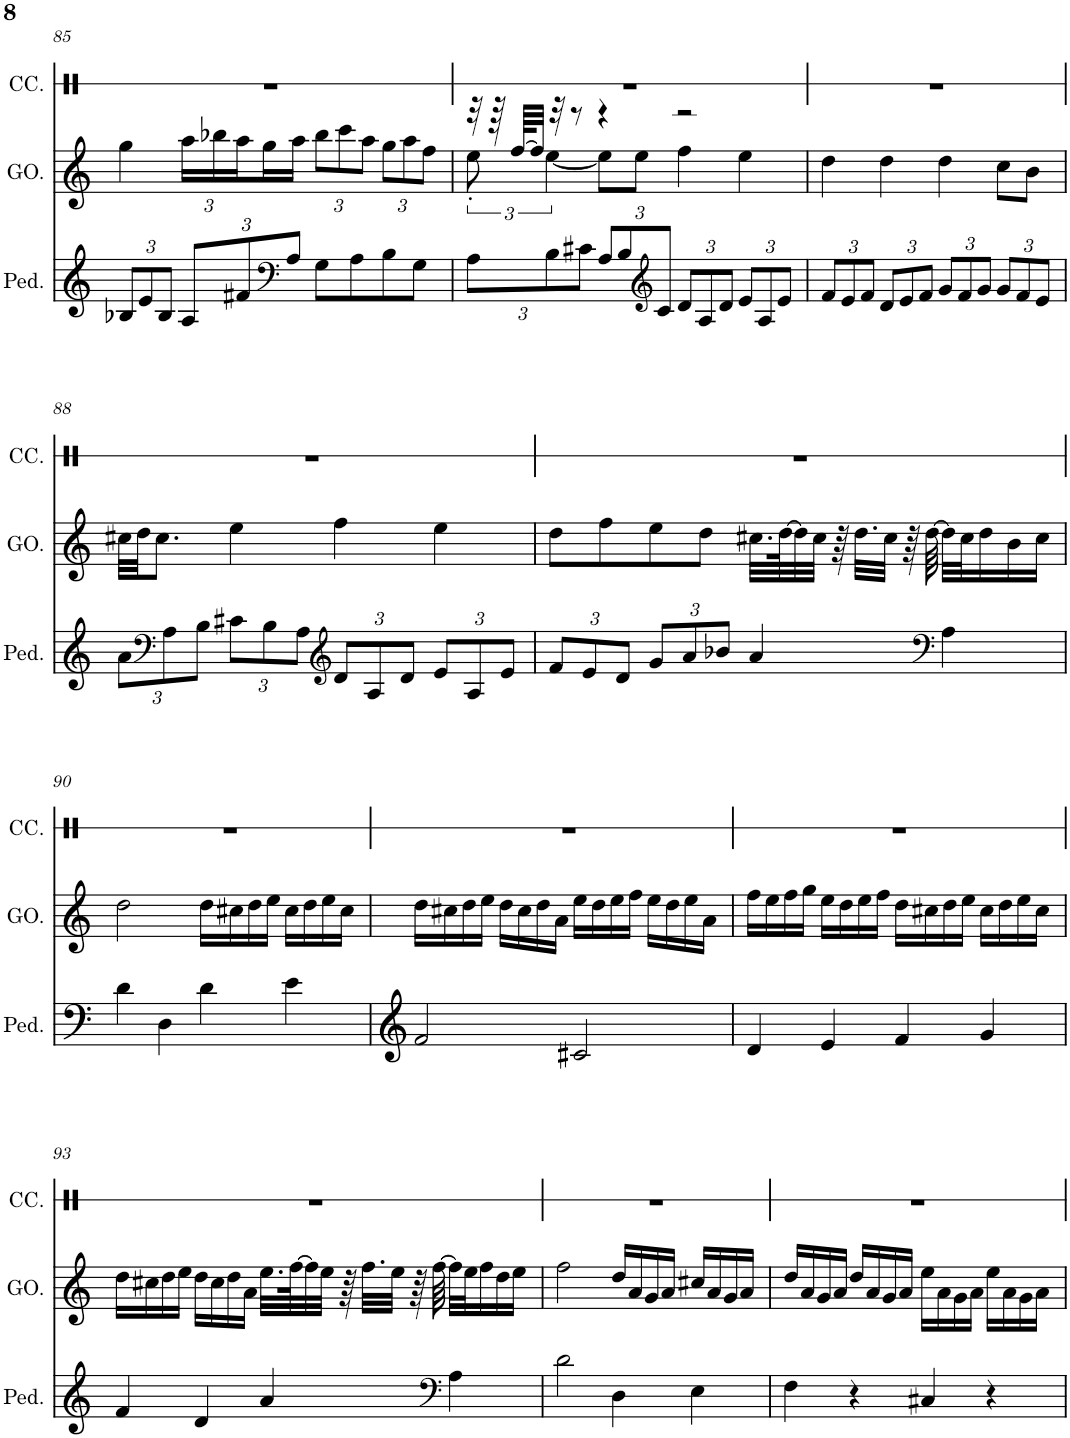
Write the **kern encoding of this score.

**kern	**kern	**kern
*part3	*part2	*part1
*staff3	*staff2	*staff1
*I"Pédale - Ch2	*I"Grand Orgue - Ch1	*I"ControlsChange - Ch16
*	*I'GO.	*I'CC.
!!LO:PB:g=z
*clefG2	*clefG2	*clefX
*k[]	*k[]	*k[]
*M4/4	*M4/4	*M4/4
*Xbrackettup	*	*
=85	=85	=85
12B-X/L	4gg\	1r
12e/	.	.
12B-/J	.	.
*	*Xbrackettup	*
12A/L	24aa\LL	.
.	24bb-X\	.
12f#X/	24aa\	.
.	16gg\	.
*clefF4	*	*
12A/J	.	.
.	16aa\JJ	.
8G\L	12bb-\L	.
.	12ccc\	.
8A\	.	.
.	12aa\J	.
8B-\	12gg\L	.
.	12aa\	.
8G\J	.	.
.	12ff\J	.
=86	=86	=86
*	*^	*
*	*	*brackettup	*
12A\L	32r	12ee'\	1r
.	64r	.	.
.	[64ff/KLLL	.	.
.	32ff/JJJ]	.	.
12B\	.	[6ee\	.
.	32r	.	.
.	8r	.	.
12c#X\J	.	.	.
12A/L	4r	8ee\L]	.
12B/	.	.	.
.	.	8ee\J	.
*clefG2	*	*	*
12c#/J	.	.	.
12d/L	2r	4ff\	.
12A/	.	.	.
12d/J	.	.	.
12e/L	.	4ee\	.
12A/	.	.	.
12e/J	.	.	.
*	*v	*v	*
=87	=87	=87
12f/L	4dd\	1r
12e/	.	.
12f/J	.	.
12d/L	4dd\	.
12e/	.	.
12f/J	.	.
12g/L	4dd\	.
12f/	.	.
12g/J	.	.
12g/L	8cc\L	.
12f/	.	.
.	8b\J	.
12e/J	.	.
!!LO:LB:g=z
=88	=88	=88
12a\L	32cc#X\LLL	1r
.	32dd\JJ	.
.	8.cc#\J	.
*clefF4	*	*
12A\	.	.
12B\J	.	.
12c#X\L	4ee\	.
12B\	.	.
12A\J	.	.
*clefG2	*	*
12d/L	4ff\	.
12A/	.	.
12d/J	.	.
12e/L	4ee\	.
12A/	.	.
12e/J	.	.
=89	=89	=89
12f/L	8dd\L	1r
12e/	.	.
.	8ff\	.
12d/J	.	.
12g/L	8ee\	.
12a/	.	.
.	8dd\J	.
12b-X/J	.	.
4a/	32.cc#X\LLL	.
.	[64dd\K	.
.	32dd\]	.
.	32cc#\JJJ	.
.	64r	.
.	32.dd\LLL	.
.	32cc#\JJJ	.
.	64r	.
.	[64dd\	.
*clefF4	*	*
4A\	32dd\LLL]	.
.	32cc#\J	.
.	16dd\	.
.	16b\	.
.	16cc#\JJ	.
!!LO:LB:g=z
=90	=90	=90
4d\	2dd\	1r
4D\	.	.
4d\	16dd\LL	.
.	16cc#X\	.
.	16dd\	.
.	16ee\JJ	.
4e\	16cc#\LL	.
.	16dd\	.
.	16ee\	.
.	16cc#\JJ	.
=91	=91	=91
2f/	16dd\LL	1r
.	16cc#X\	.
.	16dd\	.
.	16ee\JJ	.
.	16dd\LL	.
.	16cc#\	.
.	16dd\	.
.	16a\JJ	.
2c#X/	16ee\LL	.
.	16dd\	.
.	16ee\	.
.	16ff\JJ	.
.	16ee\LL	.
.	16dd\	.
.	16ee\	.
.	16a\JJ	.
=92	=92	=92
4d/	16ff\LL	1r
.	16ee\	.
.	16ff\	.
.	16gg\JJ	.
4e/	16ee\LL	.
.	16dd\	.
.	16ee\	.
.	16ff\JJ	.
4f/	16dd\LL	.
.	16cc#X\	.
.	16dd\	.
.	16ee\JJ	.
4g/	16cc#\LL	.
.	16dd\	.
.	16ee\	.
.	16cc#\JJ	.
!!LO:LB:g=z
=93	=93	=93
4f/	16dd\LL	1r
.	16cc#X\	.
.	16dd\	.
.	16ee\JJ	.
4d/	16dd\LL	.
.	16cc#\	.
.	16dd\	.
.	16a\JJ	.
4a/	32.ee\LLL	.
.	[64ff\K	.
.	32ff\]	.
.	32ee\JJJ	.
.	64r	.
.	32.ff\LLL	.
.	32ee\JJJ	.
.	64r	.
.	[64ff\	.
*clefF4	*	*
4A\	32ff\LLL]	.
.	32ee\J	.
.	16ff\	.
.	16dd\	.
.	16ee\JJ	.
=94	=94	=94
2d\	2ff\	1r
4D\	16dd/LL	.
.	16a/	.
.	16g/	.
.	16a/JJ	.
4E\	16cc#X/LL	.
.	16a/	.
.	16g/	.
.	16a/JJ	.
=95	=95	=95
4F\	16dd/LL	1r
.	16a/	.
.	16g/	.
.	16a/JJ	.
4r	16dd/LL	.
.	16a/	.
.	16g/	.
.	16a/JJ	.
4C#X/	16ee\LL	.
.	16a\	.
.	16g\	.
.	16a\JJ	.
4r	16ee\LL	.
.	16a\	.
.	16g\	.
.	16a\JJ	.
=	=	=
*-	*-	*-
